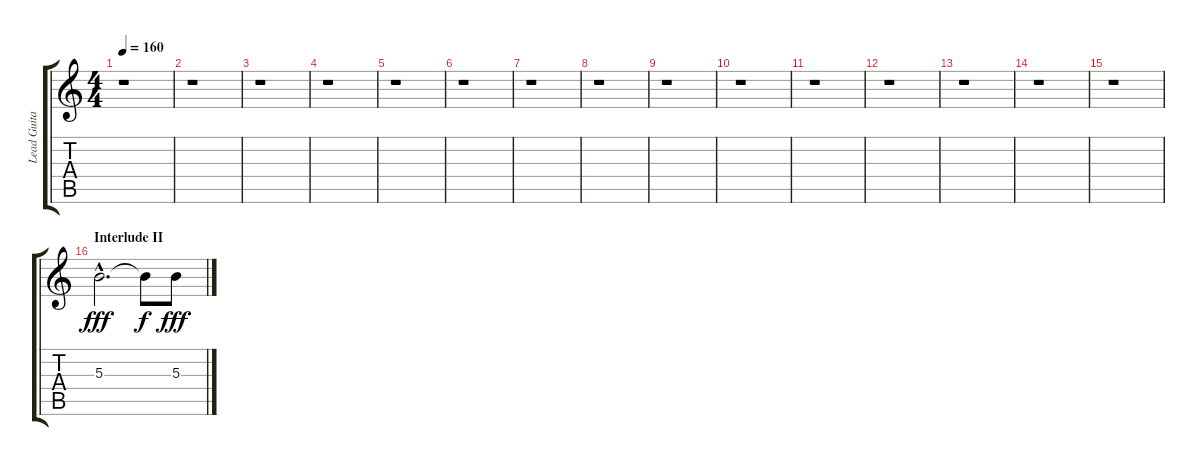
\track ("Lead Guitar" "Lead Guita") {instrument overdrivenguitar}
\staff {score tabs}
\tuning (Eb4 Bb3 Gb3 Db3 Ab2 Db2) {hide}
\ts (4 4)
\tempo 160
\clef g2
\ks c
r.1{dy ff} |
r.1 |
r.1 |
r.1 |
r.1 |
r.1 |
r.1 |
r.1 |
r.1 |
r.1 |
r.1 |
r.1 |
r.1 |
r.1 |
r.1 |
\section ("" "Interlude II")
5.3{hac}.2{d dy fff} 5.3{t}.8{dy f} 5.3.8{dy fff}
